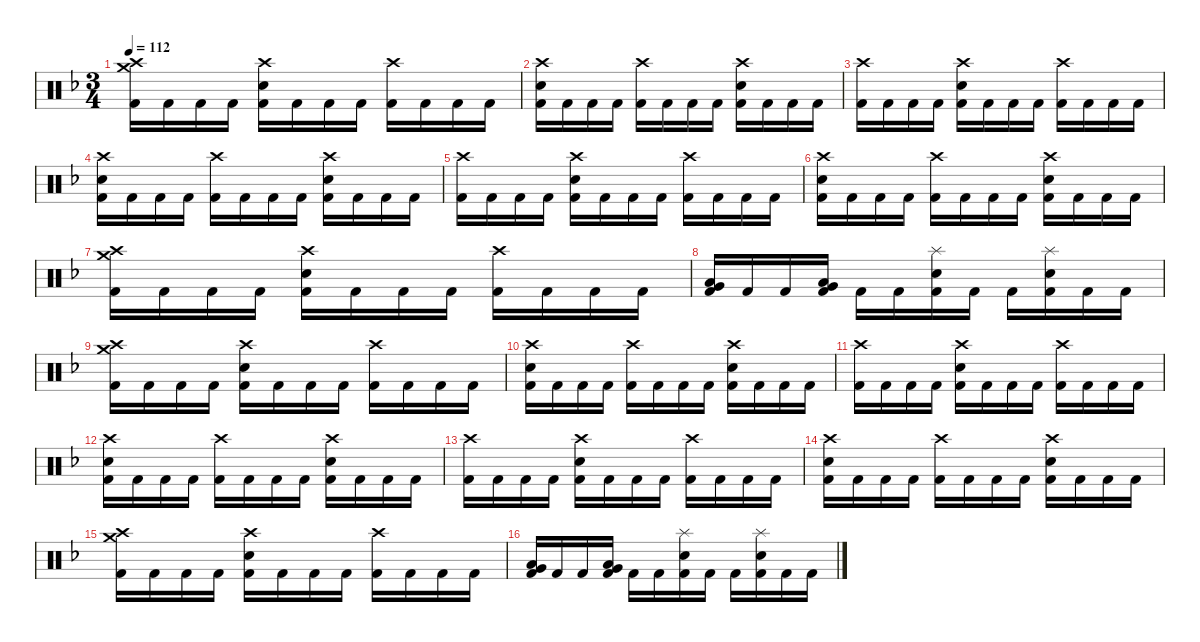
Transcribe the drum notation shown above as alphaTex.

\hideDynamics
\bracketExtendMode nobrackets
\singleTrackTrackNamePolicy hidden
\multiTrackTrackNamePolicy hidden
\firstSystemTrackNameMode fullname
\firstSystemTrackNameOrientation horizontal
\otherSystemsTrackNameOrientation horizontal
\track ("Drumkit" "Drums") {defaultSystemsLayout 4 instrument percussion}
\staff {score}
\articulation defaults
\ts (3 4)
\tempo 112
\clef neutral
\ks dminor
("Crash medium (hit)"{acc forcenatural} "Crash high (hit)"{acc forcenatural} "Kick (hit) 2"{acc forcenatural}).16{dy f beam Down} "Kick (hit) 2"{acc forcenatural}.16{beam Down} "Kick (hit) 2"{acc forcenatural}.16{beam Down} "Kick (hit) 2"{acc forcenatural}.16{beam Down} ("Crash high (hit)"{acc forcenatural} "Snare (hit) 2"{acc forcenatural} "Kick (hit) 2"{acc forcenatural}).16{beam Down} "Kick (hit) 2"{acc forcenatural}.16{beam Down} "Kick (hit) 2"{acc forcenatural}.16{beam Down} "Kick (hit) 2"{acc forcenatural}.16{beam Down} ("Crash high (hit)"{acc forcenatural} "Kick (hit) 2"{acc forcenatural}).16{beam Down} "Kick (hit) 2"{acc forcenatural}.16{beam Down} "Kick (hit) 2"{acc forcenatural}.16{beam Down} "Kick (hit) 2"{acc forcenatural}.16{beam Down} |
("Crash high (hit)"{acc forcenatural} "Snare (hit) 2"{acc forcenatural} "Kick (hit) 2"{acc forcenatural}).16{beam Down} "Kick (hit) 2"{acc forcenatural}.16{beam Down} "Kick (hit) 2"{acc forcenatural}.16{beam Down} "Kick (hit) 2"{acc forcenatural}.16{beam Down} ("Crash high (hit)"{acc forcenatural} "Kick (hit) 2"{acc forcenatural}).16{beam Down} "Kick (hit) 2"{acc forcenatural}.16{beam Down} "Kick (hit) 2"{acc forcenatural}.16{beam Down} "Kick (hit) 2"{acc forcenatural}.16{beam Down} ("Crash high (hit)"{acc forcenatural} "Snare (hit) 2"{acc forcenatural} "Kick (hit) 2"{acc forcenatural}).16{beam Down} "Kick (hit) 2"{acc forcenatural}.16{beam Down} "Kick (hit) 2"{acc forcenatural}.16{beam Down} "Kick (hit) 2"{acc forcenatural}.16{beam Down} |
("Crash high (hit)"{acc forcenatural} "Kick (hit) 2"{acc forcenatural}).16{beam Down} "Kick (hit) 2"{acc forcenatural}.16{beam Down} "Kick (hit) 2"{acc forcenatural}.16{beam Down} "Kick (hit) 2"{acc forcenatural}.16{beam Down} ("Crash high (hit)"{acc forcenatural} "Snare (hit) 2"{acc forcenatural} "Kick (hit) 2"{acc forcenatural}).16{beam Down} "Kick (hit) 2"{acc forcenatural}.16{beam Down} "Kick (hit) 2"{acc forcenatural}.16{beam Down} "Kick (hit) 2"{acc forcenatural}.16{beam Down} ("Crash high (hit)"{acc forcenatural} "Kick (hit) 2"{acc forcenatural}).16{beam Down} "Kick (hit) 2"{acc forcenatural}.16{beam Down} "Kick (hit) 2"{acc forcenatural}.16{beam Down} "Kick (hit) 2"{acc forcenatural}.16{beam Down} |
("Crash high (hit)"{acc forcenatural} "Snare (hit) 2"{acc forcenatural} "Kick (hit) 2"{acc forcenatural}).16{beam Down} "Kick (hit) 2"{acc forcenatural}.16{beam Down} "Kick (hit) 2"{acc forcenatural}.16{beam Down} "Kick (hit) 2"{acc forcenatural}.16{beam Down} ("Crash high (hit)"{acc forcenatural} "Kick (hit) 2"{acc forcenatural}).16{beam Down} "Kick (hit) 2"{acc forcenatural}.16{beam Down} "Kick (hit) 2"{acc forcenatural}.16{beam Down} "Kick (hit) 2"{acc forcenatural}.16{beam Down} ("Crash high (hit)"{acc forcenatural} "Snare (hit) 2"{acc forcenatural} "Kick (hit) 2"{acc forcenatural}).16{beam Down} "Kick (hit) 2"{acc forcenatural}.16{beam Down} "Kick (hit) 2"{acc forcenatural}.16{beam Down} "Kick (hit) 2"{acc forcenatural}.16{beam Down} |
("Crash high (hit)"{acc forcenatural} "Kick (hit) 2"{acc forcenatural}).16{beam Down} "Kick (hit) 2"{acc forcenatural}.16{beam Down} "Kick (hit) 2"{acc forcenatural}.16{beam Down} "Kick (hit) 2"{acc forcenatural}.16{beam Down} ("Crash high (hit)"{acc forcenatural} "Snare (hit) 2"{acc forcenatural} "Kick (hit) 2"{acc forcenatural}).16{beam Down} "Kick (hit) 2"{acc forcenatural}.16{beam Down} "Kick (hit) 2"{acc forcenatural}.16{beam Down} "Kick (hit) 2"{acc forcenatural}.16{beam Down} ("Crash high (hit)"{acc forcenatural} "Kick (hit) 2"{acc forcenatural}).16{beam Down} "Kick (hit) 2"{acc forcenatural}.16{beam Down} "Kick (hit) 2"{acc forcenatural}.16{beam Down} "Kick (hit) 2"{acc forcenatural}.16{beam Down} |
("Crash high (hit)"{acc forcenatural} "Snare (hit) 2"{acc forcenatural} "Kick (hit) 2"{acc forcenatural}).16{beam Down} "Kick (hit) 2"{acc forcenatural}.16{beam Down} "Kick (hit) 2"{acc forcenatural}.16{beam Down} "Kick (hit) 2"{acc forcenatural}.16{beam Down} ("Crash high (hit)"{acc forcenatural} "Kick (hit) 2"{acc forcenatural}).16{beam Down} "Kick (hit) 2"{acc forcenatural}.16{beam Down} "Kick (hit) 2"{acc forcenatural}.16{beam Down} "Kick (hit) 2"{acc forcenatural}.16{beam Down} ("Crash high (hit)"{acc forcenatural} "Snare (hit) 2"{acc forcenatural} "Kick (hit) 2"{acc forcenatural}).16{beam Down} "Kick (hit) 2"{acc forcenatural}.16{beam Down} "Kick (hit) 2"{acc forcenatural}.16{beam Down} "Kick (hit) 2"{acc forcenatural}.16{beam Down} |
("Crash medium (hit)"{acc forcenatural} "Crash high (hit)"{acc forcenatural} "Kick (hit) 2"{acc forcenatural}).16{beam Down} "Kick (hit) 2"{acc forcenatural}.16{beam Down} "Kick (hit) 2"{acc forcenatural}.16{beam Down} "Kick (hit) 2"{acc forcenatural}.16{beam Down} ("Crash high (hit)"{acc forcenatural} "Snare (hit) 2"{acc forcenatural} "Kick (hit) 2"{acc forcenatural}).16{beam Down} "Kick (hit) 2"{acc forcenatural}.16{beam Down} "Kick (hit) 2"{acc forcenatural}.16{beam Down} "Kick (hit) 2"{acc forcenatural}.16{beam Down} ("Crash high (hit)"{acc forcenatural} "Kick (hit) 2"{acc forcenatural}).16{beam Down} "Kick (hit) 2"{acc forcenatural}.16{beam Down} "Kick (hit) 2"{acc forcenatural}.16{beam Down} "Kick (hit) 2"{acc forcenatural}.16{beam Down} |
("Very Low Tom (hit)"{acc forcenatural} "Low Tom (hit)"{acc forcenatural} "Kick (hit) 2"{acc forcenatural}).16{beam Up} "Kick (hit) 2"{acc forcenatural}.16{beam Up} "Kick (hit) 2"{acc forcenatural}.16{beam Up} ("Very Low Tom (hit)"{acc forcenatural} "Low Tom (hit)"{acc forcenatural} "Kick (hit) 2"{acc forcenatural}).16{beam Up} "Kick (hit) 2"{acc forcenatural}.16{beam Down} "Kick (hit) 2"{acc forcenatural}.16{beam Down} ("Splash (hit)"{acc forcenatural} "Snare (hit) 2"{acc forcenatural} "Kick (hit) 2"{acc forcenatural}).16{beam Down} "Kick (hit) 2"{acc forcenatural}.16{beam Down} "Kick (hit) 2"{acc forcenatural}.16{beam Down} ("Splash (hit)"{acc forcenatural} "Snare (hit) 2"{acc forcenatural} "Kick (hit) 2"{acc forcenatural}).16{beam Down} "Kick (hit) 2"{acc forcenatural}.16{beam Down} "Kick (hit) 2"{acc forcenatural}.16{beam Down} |
("Crash medium (hit)"{acc forcenatural} "Crash high (hit)"{acc forcenatural} "Kick (hit) 2"{acc forcenatural}).16{beam Down} "Kick (hit) 2"{acc forcenatural}.16{beam Down} "Kick (hit) 2"{acc forcenatural}.16{beam Down} "Kick (hit) 2"{acc forcenatural}.16{beam Down} ("Crash high (hit)"{acc forcenatural} "Snare (hit) 2"{acc forcenatural} "Kick (hit) 2"{acc forcenatural}).16{beam Down} "Kick (hit) 2"{acc forcenatural}.16{beam Down} "Kick (hit) 2"{acc forcenatural}.16{beam Down} "Kick (hit) 2"{acc forcenatural}.16{beam Down} ("Crash high (hit)"{acc forcenatural} "Kick (hit) 2"{acc forcenatural}).16{beam Down} "Kick (hit) 2"{acc forcenatural}.16{beam Down} "Kick (hit) 2"{acc forcenatural}.16{beam Down} "Kick (hit) 2"{acc forcenatural}.16{beam Down} |
("Crash high (hit)"{acc forcenatural} "Snare (hit) 2"{acc forcenatural} "Kick (hit) 2"{acc forcenatural}).16{beam Down} "Kick (hit) 2"{acc forcenatural}.16{beam Down} "Kick (hit) 2"{acc forcenatural}.16{beam Down} "Kick (hit) 2"{acc forcenatural}.16{beam Down} ("Crash high (hit)"{acc forcenatural} "Kick (hit) 2"{acc forcenatural}).16{beam Down} "Kick (hit) 2"{acc forcenatural}.16{beam Down} "Kick (hit) 2"{acc forcenatural}.16{beam Down} "Kick (hit) 2"{acc forcenatural}.16{beam Down} ("Crash high (hit)"{acc forcenatural} "Snare (hit) 2"{acc forcenatural} "Kick (hit) 2"{acc forcenatural}).16{beam Down} "Kick (hit) 2"{acc forcenatural}.16{beam Down} "Kick (hit) 2"{acc forcenatural}.16{beam Down} "Kick (hit) 2"{acc forcenatural}.16{beam Down} |
("Crash high (hit)"{acc forcenatural} "Kick (hit) 2"{acc forcenatural}).16{beam Down} "Kick (hit) 2"{acc forcenatural}.16{beam Down} "Kick (hit) 2"{acc forcenatural}.16{beam Down} "Kick (hit) 2"{acc forcenatural}.16{beam Down} ("Crash high (hit)"{acc forcenatural} "Snare (hit) 2"{acc forcenatural} "Kick (hit) 2"{acc forcenatural}).16{beam Down} "Kick (hit) 2"{acc forcenatural}.16{beam Down} "Kick (hit) 2"{acc forcenatural}.16{beam Down} "Kick (hit) 2"{acc forcenatural}.16{beam Down} ("Crash high (hit)"{acc forcenatural} "Kick (hit) 2"{acc forcenatural}).16{beam Down} "Kick (hit) 2"{acc forcenatural}.16{beam Down} "Kick (hit) 2"{acc forcenatural}.16{beam Down} "Kick (hit) 2"{acc forcenatural}.16{beam Down} |
("Crash high (hit)"{acc forcenatural} "Snare (hit) 2"{acc forcenatural} "Kick (hit) 2"{acc forcenatural}).16{beam Down} "Kick (hit) 2"{acc forcenatural}.16{beam Down} "Kick (hit) 2"{acc forcenatural}.16{beam Down} "Kick (hit) 2"{acc forcenatural}.16{beam Down} ("Crash high (hit)"{acc forcenatural} "Kick (hit) 2"{acc forcenatural}).16{beam Down} "Kick (hit) 2"{acc forcenatural}.16{beam Down} "Kick (hit) 2"{acc forcenatural}.16{beam Down} "Kick (hit) 2"{acc forcenatural}.16{beam Down} ("Crash high (hit)"{acc forcenatural} "Snare (hit) 2"{acc forcenatural} "Kick (hit) 2"{acc forcenatural}).16{beam Down} "Kick (hit) 2"{acc forcenatural}.16{beam Down} "Kick (hit) 2"{acc forcenatural}.16{beam Down} "Kick (hit) 2"{acc forcenatural}.16{beam Down} |
("Crash high (hit)"{acc forcenatural} "Kick (hit) 2"{acc forcenatural}).16{beam Down} "Kick (hit) 2"{acc forcenatural}.16{beam Down} "Kick (hit) 2"{acc forcenatural}.16{beam Down} "Kick (hit) 2"{acc forcenatural}.16{beam Down} ("Crash high (hit)"{acc forcenatural} "Snare (hit) 2"{acc forcenatural} "Kick (hit) 2"{acc forcenatural}).16{beam Down} "Kick (hit) 2"{acc forcenatural}.16{beam Down} "Kick (hit) 2"{acc forcenatural}.16{beam Down} "Kick (hit) 2"{acc forcenatural}.16{beam Down} ("Crash high (hit)"{acc forcenatural} "Kick (hit) 2"{acc forcenatural}).16{beam Down} "Kick (hit) 2"{acc forcenatural}.16{beam Down} "Kick (hit) 2"{acc forcenatural}.16{beam Down} "Kick (hit) 2"{acc forcenatural}.16{beam Down} |
("Crash high (hit)"{acc forcenatural} "Snare (hit) 2"{acc forcenatural} "Kick (hit) 2"{acc forcenatural}).16{beam Down} "Kick (hit) 2"{acc forcenatural}.16{beam Down} "Kick (hit) 2"{acc forcenatural}.16{beam Down} "Kick (hit) 2"{acc forcenatural}.16{beam Down} ("Crash high (hit)"{acc forcenatural} "Kick (hit) 2"{acc forcenatural}).16{beam Down} "Kick (hit) 2"{acc forcenatural}.16{beam Down} "Kick (hit) 2"{acc forcenatural}.16{beam Down} "Kick (hit) 2"{acc forcenatural}.16{beam Down} ("Crash high (hit)"{acc forcenatural} "Snare (hit) 2"{acc forcenatural} "Kick (hit) 2"{acc forcenatural}).16{beam Down} "Kick (hit) 2"{acc forcenatural}.16{beam Down} "Kick (hit) 2"{acc forcenatural}.16{beam Down} "Kick (hit) 2"{acc forcenatural}.16{beam Down} |
("Crash medium (hit)"{acc forcenatural} "Crash high (hit)"{acc forcenatural} "Kick (hit) 2"{acc forcenatural}).16{beam Down} "Kick (hit) 2"{acc forcenatural}.16{beam Down} "Kick (hit) 2"{acc forcenatural}.16{beam Down} "Kick (hit) 2"{acc forcenatural}.16{beam Down} ("Crash high (hit)"{acc forcenatural} "Snare (hit) 2"{acc forcenatural} "Kick (hit) 2"{acc forcenatural}).16{beam Down} "Kick (hit) 2"{acc forcenatural}.16{beam Down} "Kick (hit) 2"{acc forcenatural}.16{beam Down} "Kick (hit) 2"{acc forcenatural}.16{beam Down} ("Crash high (hit)"{acc forcenatural} "Kick (hit) 2"{acc forcenatural}).16{beam Down} "Kick (hit) 2"{acc forcenatural}.16{beam Down} "Kick (hit) 2"{acc forcenatural}.16{beam Down} "Kick (hit) 2"{acc forcenatural}.16{beam Down} |
("Very Low Tom (hit)"{acc forcenatural} "Low Tom (hit)"{acc forcenatural} "Kick (hit) 2"{acc forcenatural}).16{beam Up} "Kick (hit) 2"{acc forcenatural}.16{beam Up} "Kick (hit) 2"{acc forcenatural}.16{beam Up} ("Very Low Tom (hit)"{acc forcenatural} "Low Tom (hit)"{acc forcenatural} "Kick (hit) 2"{acc forcenatural}).16{beam Up} "Kick (hit) 2"{acc forcenatural}.16{beam Down} "Kick (hit) 2"{acc forcenatural}.16{beam Down} ("Splash (hit)"{acc forcenatural} "Snare (hit) 2"{acc forcenatural} "Kick (hit) 2"{acc forcenatural}).16{beam Down} "Kick (hit) 2"{acc forcenatural}.16{beam Down} "Kick (hit) 2"{acc forcenatural}.16{beam Down} ("Splash (hit)"{acc forcenatural} "Snare (hit) 2"{acc forcenatural} "Kick (hit) 2"{acc forcenatural}).16{beam Down} "Kick (hit) 2"{acc forcenatural}.16{beam Down} "Kick (hit) 2"{acc forcenatural}.16{beam Down}
